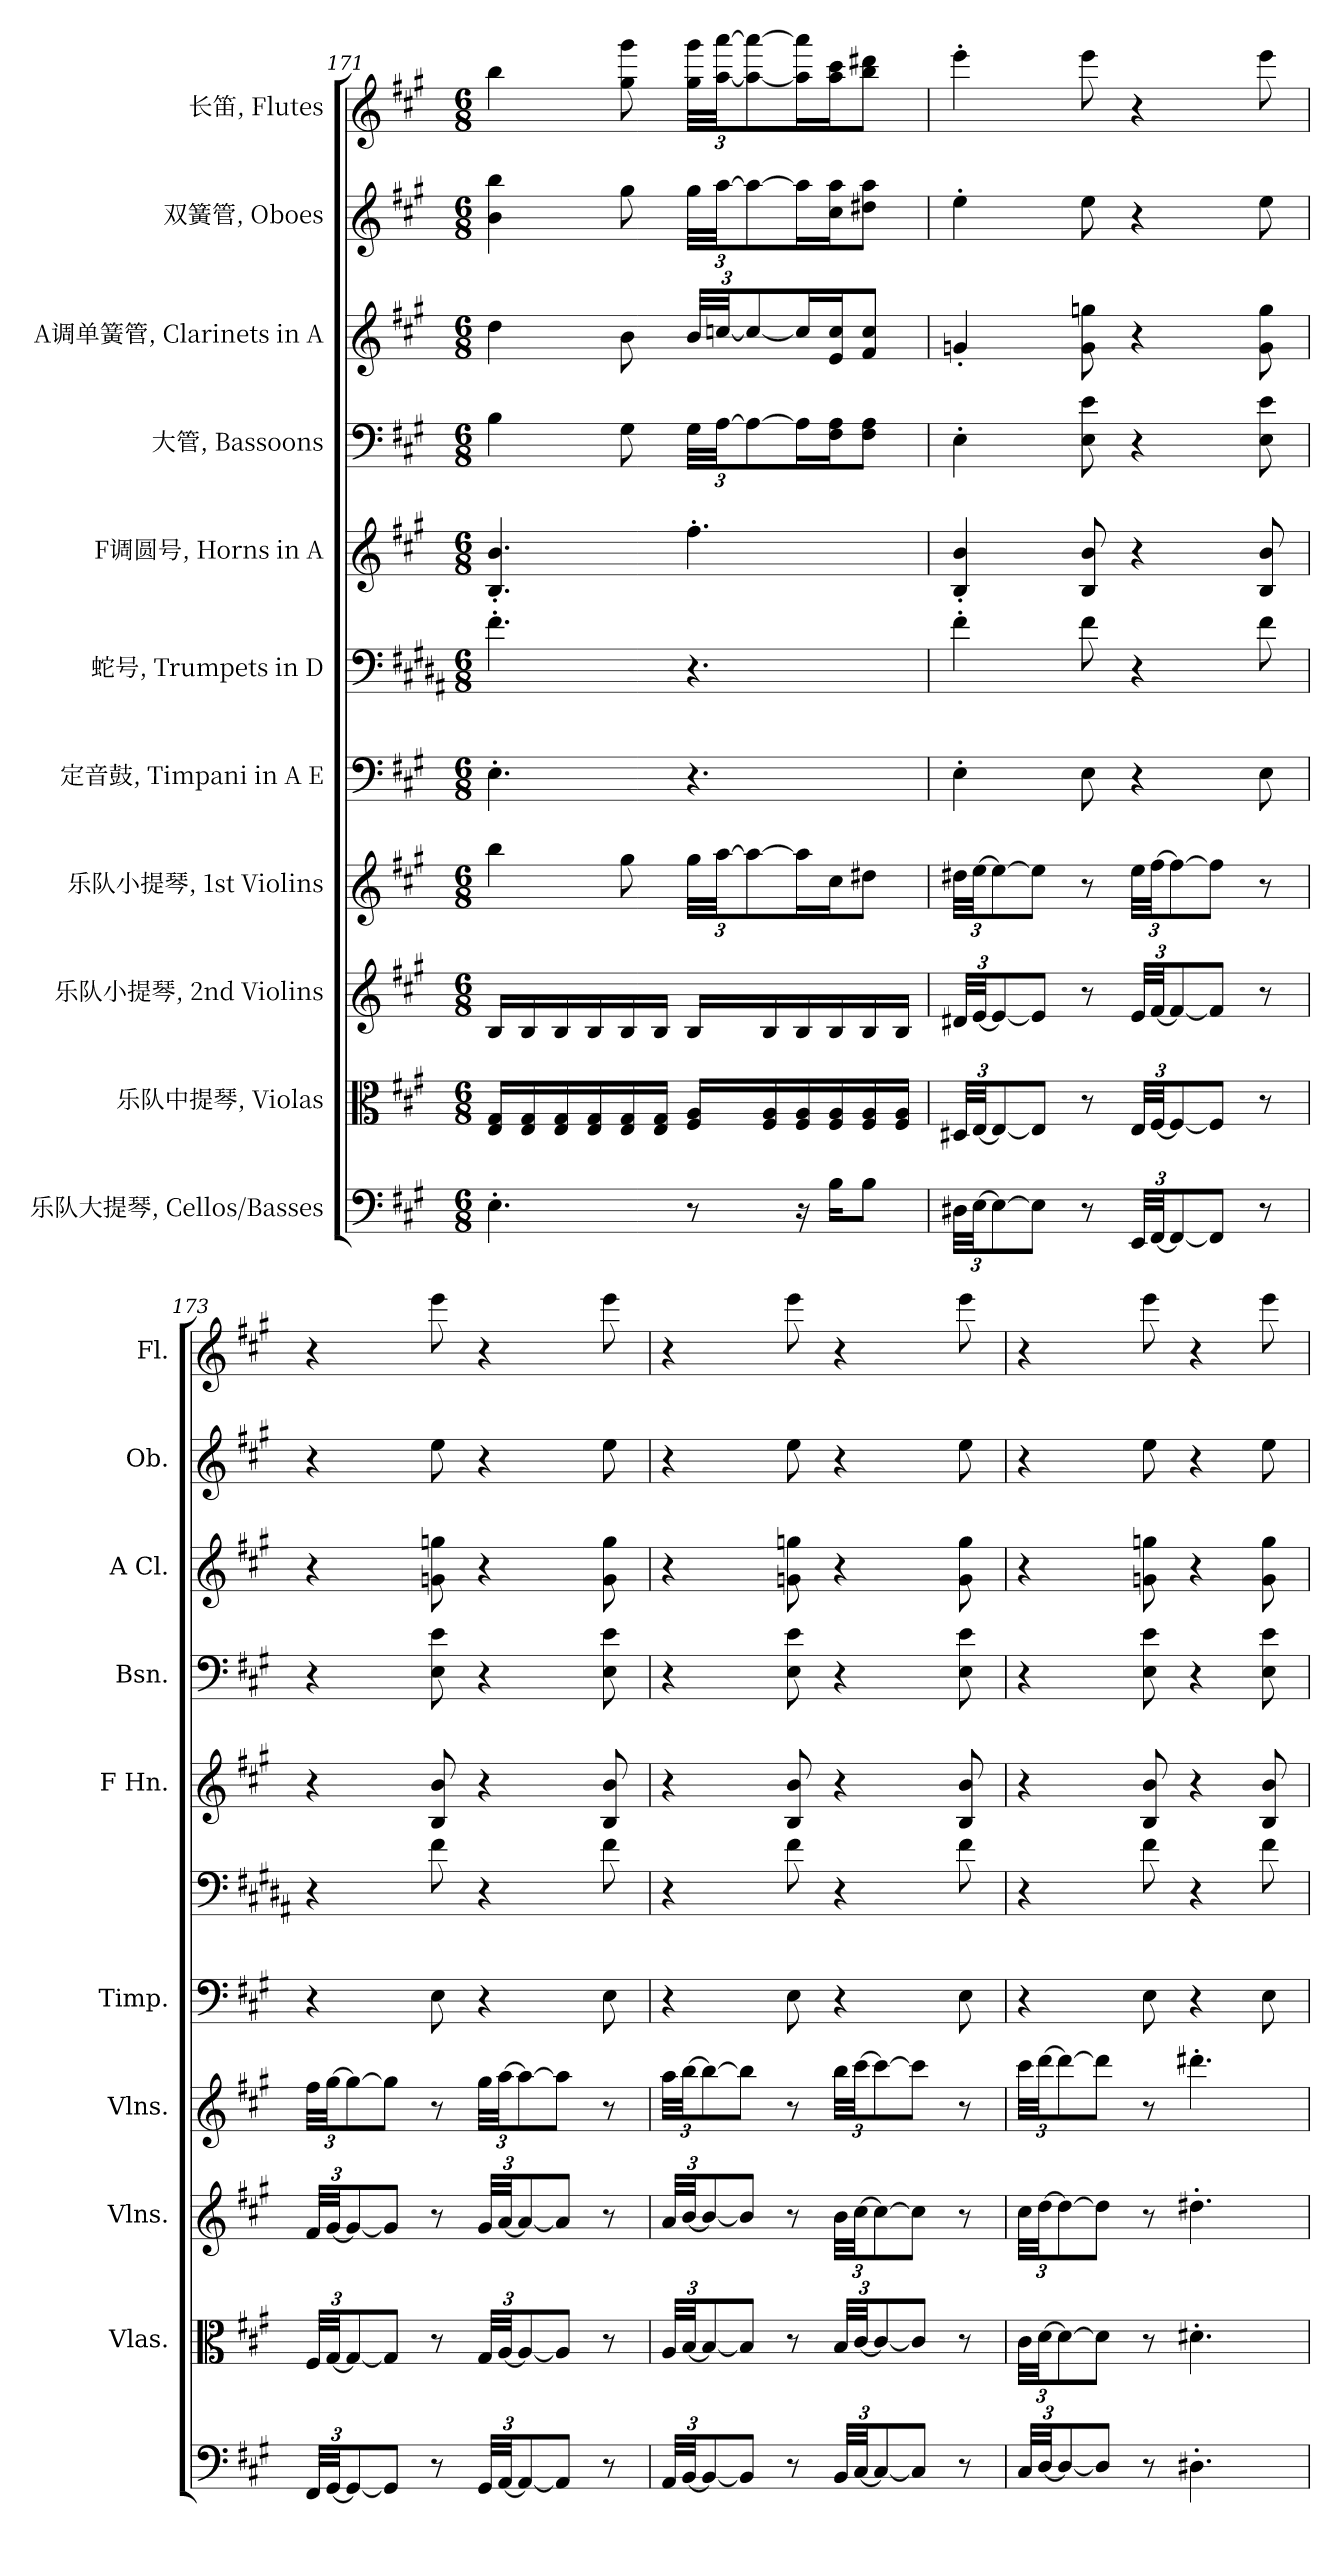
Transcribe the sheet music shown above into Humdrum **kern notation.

**kern	**kern	**kern	**kern	**kern	**kern	**kern	**kern	**kern	**kern	**kern
*part11	*part10	*part9	*part8	*part7	*part6	*part5	*part4	*part3	*part2	*part1
*staff11	*staff10	*staff9	*staff8	*staff7	*staff6	*staff5	*staff4	*staff3	*staff2	*staff1
*I"乐队大提琴, Cellos/Basses	*I"乐队中提琴, Violas	*I"乐队小提琴, 2nd Violins	*I"乐队小提琴, 1st Violins	*I"定音鼓, Timpani in A E	*I"蛇号, Trumpets in D	*I"F调圆号, Horns in A	*I"大管, Bassoons	*I"A调单簧管, Clarinets in A	*I"双簧管, Oboes	*I"长笛, Flutes
*	*I'Vlas.	*I'Vlns.	*I'Vlns.	*I'Timp.	*	*I'F Hn.	*I'Bsn.	*I'A Cl.	*I'Ob.	*I'Fl.
!!LO:PB:g=z
*clefF4	*clefC3	*clefG2	*clefG2	*clefF4	*clefF4	*clefG2	*clefF4	*clefG2	*clefG2	*clefG2
*	*	*	*	*	*ITrd1c2	*ITrd4c7	*	*ITrd2c3	*	*
*k[f#c#g#]	*k[f#c#g#]	*k[f#c#g#]	*k[f#c#g#]	*k[f#c#g#]	*k[f#c#g#]	*k[f#c#]	*k[f#c#g#]	*k[f#c#g#d#a#e#]	*k[f#c#g#]	*k[f#c#g#]
*M6/8	*M6/8	*M6/8	*M6/8	*M6/8	*M6/8	*M6/8	*M6/8	*M6/8	*M6/8	*M6/8
=171	=171	=171	=171	=171	=171	=171	=171	=171	=171	=171
4.E'\	16E/ 16G#/LL	16B/LL	4bb\	4.E'\	4.e'\	4.E/' 4.e/'	4B\	4b\	4b\ 4bb\	4bb\
.	16E/ 16G#/	16B/	.	.	.	.	.	.	.	.
.	16E/ 16G#/	16B/	.	.	.	.	.	.	.	.
.	16E/ 16G#/	16B/	.	.	.	.	.	.	.	.
.	16E/ 16G#/	16B/	8gg#\	.	.	.	8G#\	8g#\	8gg#\	8gg#\ 8ggg#\
.	16E/ 16G#/JJ	16B/JJ	.	.	.	.	.	.	.	.
*	*	*	*Xbrackettup	*	*	*	*Xbrackettup	*Xbrackettup	*Xbrackettup	*Xbrackettup
8r	16F#/ 16A/LL	16B/LL	48gg#\LLL	4.r	4.r	4.b'\	48G#\LLL	48g#/LLL	48gg#\LLL	48gg#\ 48ggg#\LLL
.	.	.	[48aa\JJ	.	.	.	[48A\JJ	[48an/JJ	[48aa\JJ	[48aa\ [48aaa\JJ
.	.	.	12aa\_	.	.	.	12A\_	12a/_	12aa\_	12aa\_ 12aaa\_
.	16F#/ 16A/	16B/	.	.	.	.	.	.	.	.
16r	16F#/ 16A/	16B/	16aa\L]	.	.	.	16A\L]	16a/L]	16aa\L]	16aa\] 16aaa\]L
16B\KL	16F#/ 16A/	16B/	16cc#\J	.	.	.	16F#\ 16A\J	16c#/ 16a/J	16cc#\ 16aa\J	16aa\ 16ccc#\J
8B\J	16F#/ 16A/	16B/	8dd#X\J	.	.	.	8F#\ 8A\J	8d#/ 8a/J	8dd#X\ 8aa\J	8bb\ 8ddd#X\J
.	16F#/ 16A/JJ	16B/JJ	.	.	.	.	.	.	.	.
=172	=172	=172	=172	=172	=172	=172	=172	=172	=172	=172
*Xbrackettup	*Xbrackettup	*Xbrackettup	*	*	*	*	*	*	*	*
48D#X\LLL	48D#X/LLL	48d#X/LLL	48dd#X\LLL	4E'\	4e'\	4E/' 4e/'	4E'\	4en'/	4ee'\	4eee'\
[48E\JJ	[48E/JJ	[48e/JJ	[48ee\JJ	.	.	.	.	.	.	.
12E\_	12E/_	12e/_	12ee\_	.	.	.	.	.	.	.
8E\J]	8E/J]	8e/J]	8ee\J]	.	.	.	.	.	.	.
8r	8r	8r	8r	8E\	8e\	8E/ 8e/	8E\ 8e\	8e\ 8een\	8ee\	8eee\
48EE/LLL	48E/LLL	48e/LLL	48ee\LLL	4r	4r	4r	4r	4r	4r	4r
[48FF#/JJ	[48F#/JJ	[48f#/JJ	[48ff#\JJ	.	.	.	.	.	.	.
12FF#/_	12F#/_	12f#/_	12ff#\_	.	.	.	.	.	.	.
8FF#/J]	8F#/J]	8f#/J]	8ff#\J]	.	.	.	.	.	.	.
8r	8r	8r	8r	8E\	8e\	8E/ 8e/	8E\ 8e\	8e\ 8ee\	8ee\	8eee\
!!LO:PB:g=z
=173	=173	=173	=173	=173	=173	=173	=173	=173	=173	=173
48FF#/LLL	48F#/LLL	48f#/LLL	48ff#\LLL	4r	4r	4r	4r	4r	4r	4r
[48GG#/JJ	[48G#/JJ	[48g#/JJ	[48gg#\JJ	.	.	.	.	.	.	.
12GG#/_	12G#/_	12g#/_	12gg#\_	.	.	.	.	.	.	.
8GG#/J]	8G#/J]	8g#/J]	8gg#\J]	.	.	.	.	.	.	.
8r	8r	8r	8r	8E\	8e\	8E/ 8e/	8E\ 8e\	8en\ 8een\	8ee\	8eee\
48GG#/LLL	48G#/LLL	48g#/LLL	48gg#\LLL	4r	4r	4r	4r	4r	4r	4r
[48AA/JJ	[48A/JJ	[48a/JJ	[48aa\JJ	.	.	.	.	.	.	.
12AA/_	12A/_	12a/_	12aa\_	.	.	.	.	.	.	.
8AA/J]	8A/J]	8a/J]	8aa\J]	.	.	.	.	.	.	.
8r	8r	8r	8r	8E\	8e\	8E/ 8e/	8E\ 8e\	8e\ 8ee\	8ee\	8eee\
=174	=174	=174	=174	=174	=174	=174	=174	=174	=174	=174
48AA/LLL	48A/LLL	48a/LLL	48aa\LLL	4r	4r	4r	4r	4r	4r	4r
[48BB/JJ	[48B/JJ	[48b/JJ	[48bb\JJ	.	.	.	.	.	.	.
12BB/_	12B/_	12b/_	12bb\_	.	.	.	.	.	.	.
8BB/J]	8B/J]	8b/J]	8bb\J]	.	.	.	.	.	.	.
8r	8r	8r	8r	8E\	8e\	8E/ 8e/	8E\ 8e\	8en\ 8een\	8ee\	8eee\
48BB/LLL	48B/LLL	48b\LLL	48bb\LLL	4r	4r	4r	4r	4r	4r	4r
[48C#/JJ	[48c#/JJ	[48cc#\JJ	[48ccc#\JJ	.	.	.	.	.	.	.
12C#/_	12c#/_	12cc#\_	12ccc#\_	.	.	.	.	.	.	.
8C#/J]	8c#/J]	8cc#\J]	8ccc#\J]	.	.	.	.	.	.	.
8r	8r	8r	8r	8E\	8e\	8E/ 8e/	8E\ 8e\	8e\ 8ee\	8ee\	8eee\
=175	=175	=175	=175	=175	=175	=175	=175	=175	=175	=175
48C#/LLL	48c#\LLL	48cc#\LLL	48ccc#\LLL	4r	4r	4r	4r	4r	4r	4r
[48D/JJ	[48d\JJ	[48dd\JJ	[48ddd\JJ	.	.	.	.	.	.	.
12D/_	12d\_	12dd\_	12ddd\_	.	.	.	.	.	.	.
8D/J]	8d\J]	8dd\J]	8ddd\J]	.	.	.	.	.	.	.
8r	8r	8r	8r	8E\	8e\	8E/ 8e/	8E\ 8e\	8en\ 8een\	8ee\	8eee\
4.D#X'\	4.d#X'\	4.dd#X'\	4.ddd#X'\	4r	4r	4r	4r	4r	4r	4r
.	.	.	.	8E\	8e\	8E/ 8e/	8E\ 8e\	8e\ 8ee\	8ee\	8eee\
=	=	=	=	=	=	=	=	=	=	=
*-	*-	*-	*-	*-	*-	*-	*-	*-	*-	*-
